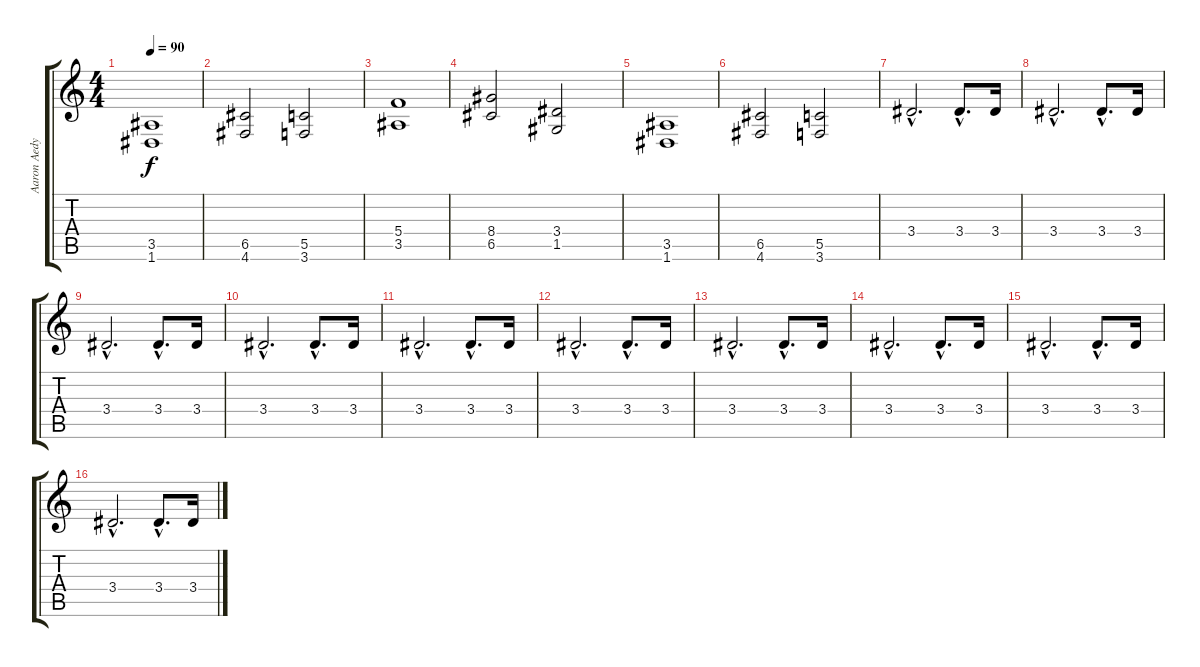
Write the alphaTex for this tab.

\track ("Aaron Aedy" "Aaron Aedy") {instrument distortionguitar}
\staff {score tabs}
\tuning (D4 A3 F3 C3 G2 D2) {hide}
\ts (4 4)
\tempo 90
\clef g2
\ks c
(3.5 1.6).1{dy f} |
(6.5 4.6).2 (5.5 3.6).2 |
(5.4 3.5).1 |
(8.4 6.5).2 (3.4 1.5).2 |
(3.5 1.6).1 |
(6.5 4.6).2 (5.5 3.6).2 |
3.4{hac}.2{d} 3.4{hac}.8{d} 3.4.16 |
3.4{hac}.2{d} 3.4{hac}.8{d} 3.4.16 |
3.4{hac}.2{d} 3.4{hac}.8{d} 3.4.16 |
3.4{hac}.2{d} 3.4{hac}.8{d} 3.4.16 |
3.4{hac}.2{d} 3.4{hac}.8{d} 3.4.16 |
3.4{hac}.2{d} 3.4{hac}.8{d} 3.4.16 |
3.4{hac}.2{d} 3.4{hac}.8{d} 3.4.16 |
3.4{hac}.2{d} 3.4{hac}.8{d} 3.4.16 |
3.4{hac}.2{d} 3.4{hac}.8{d} 3.4.16 |
3.4{hac}.2{d} 3.4{hac}.8{d} 3.4.16
